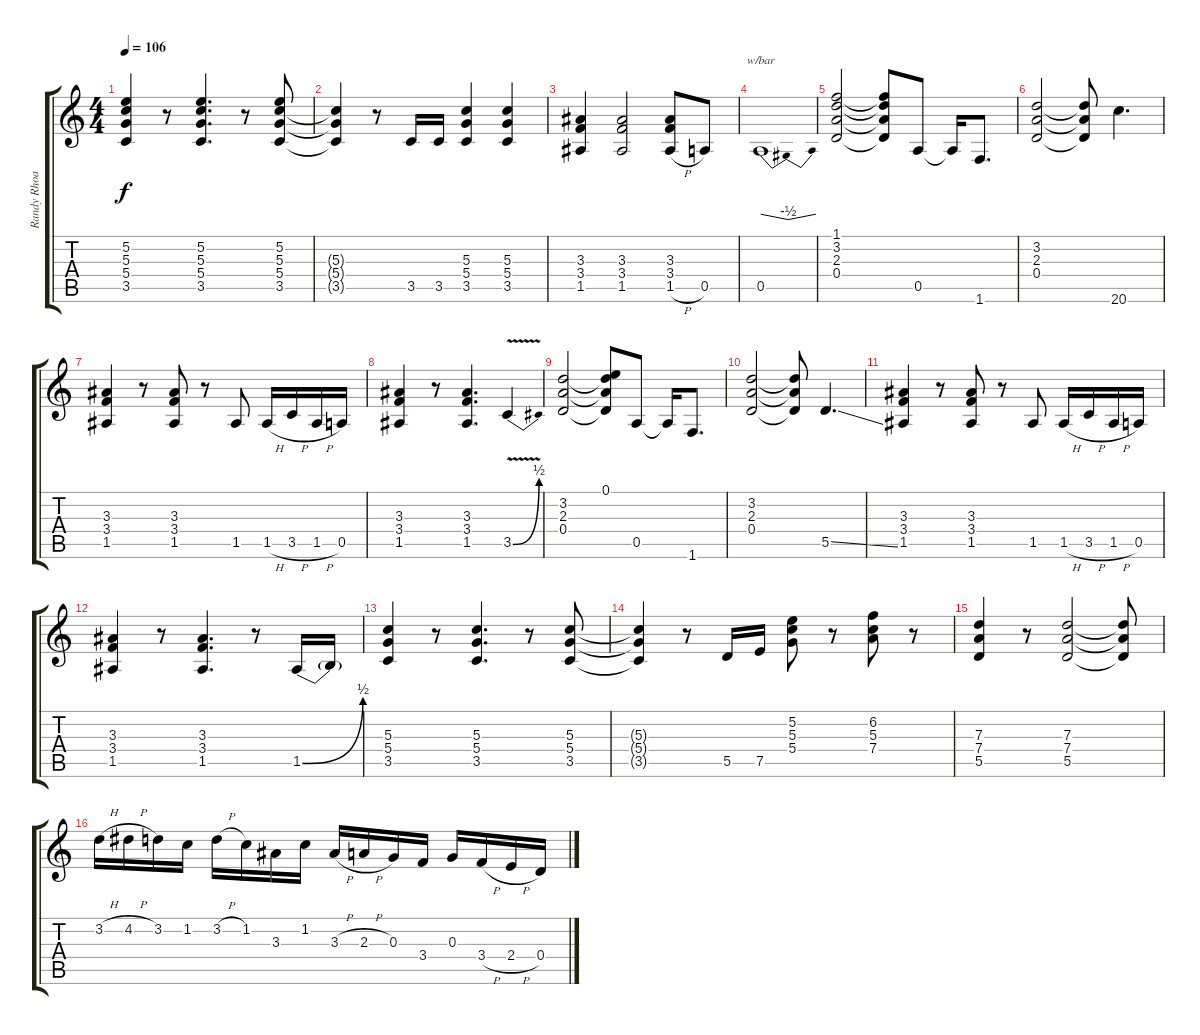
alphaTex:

\track ("Randy Rhoads (Base)" "Randy Rhoa") {instrument overdrivenguitar}
\staff {score tabs}
\tuning (E4 B3 G3 D3 A2 E2) {hide}
\ts (4 4)
\tempo 106
\clef g2
\ks c
(5.2 5.3 5.4 3.5).4{dy f} r.8 (5.2 5.3 5.4 3.5).4{d} r.8 (5.2 5.3 5.4 3.5).8 |
(5.3{t} 5.4{t} 3.5{t}).4 r.8 3.5.16 3.5.16 (5.3 5.4 3.5).4 (5.3 5.4 3.5).4 |
(3.3 3.4 1.5).4 (3.3 3.4 1.5).2 (3.3 3.4 1.5{h}).8 0.5.8 |
0.5.1{tbe (dip default 0 0 30 -2 60 0)} |
(1.1 3.2 2.3 0.4).2 (1.1{t} 3.2{t} 2.3{t} 0.4{t}).8 0.5.8 0.5{t}.16 1.6.8{d} |
(3.2 2.3 0.4).2 (3.2{t} 2.3{t} 0.4{t}).8 20.6.4{d} |
(3.3 3.4 1.5).4 r.8 (3.3 3.4 1.5).8 r.8 1.5.8 1.5{h}.16 3.5{h}.16 1.5{h}.16 0.5.16 |
(3.3 3.4 1.5).4 r.8 (3.3 3.4 1.5).4{d} 3.5{be (bend 0 0 60 2) v}.4 |
(3.2 2.3 0.4).2 (0.1 3.2{t} 2.3{t} 0.4{t}).8 0.5.8 0.5{t}.16 1.6.8{d} |
(3.2 2.3 0.4).2 (3.2{t} 2.3{t} 0.4{t}).8 5.5{ss}.4{d} |
(3.3 3.4 1.5).4 r.8 (3.3 3.4 1.5).8 r.8 1.5.8 1.5{h}.16 3.5{h}.16 1.5{h}.16 0.5.16 |
(3.3 3.4 1.5).4 r.8 (3.3 3.4 1.5).4{d} r.8 1.5{be (bend 0 0 60 2)}.16 1.5{t}.16 |
(5.3 5.4 3.5).4 r.8 (5.3 5.4 3.5).4{d} r.8 (5.3 5.4 3.5).8 |
(5.3{t} 5.4{t} 3.5{t}).4 r.8 5.5.16 7.5.16 (5.2 5.3 5.4).8 r.8 (6.2 5.3 7.4).8 r.8 |
(7.3 7.4 5.5).4 r.8 (7.3 7.4 5.5).2 (7.3{t} 7.4{t} 5.5{t}).8 |
3.2{h}.16 4.2{h}.16 3.2.16 1.2.16 3.2{h}.16 1.2.16 3.3.16 1.2.16 3.3{h}.16 2.3{h}.16 0.3.16 3.4.16 0.3.16 3.4{h}.16 2.4{h}.16 0.4.16
